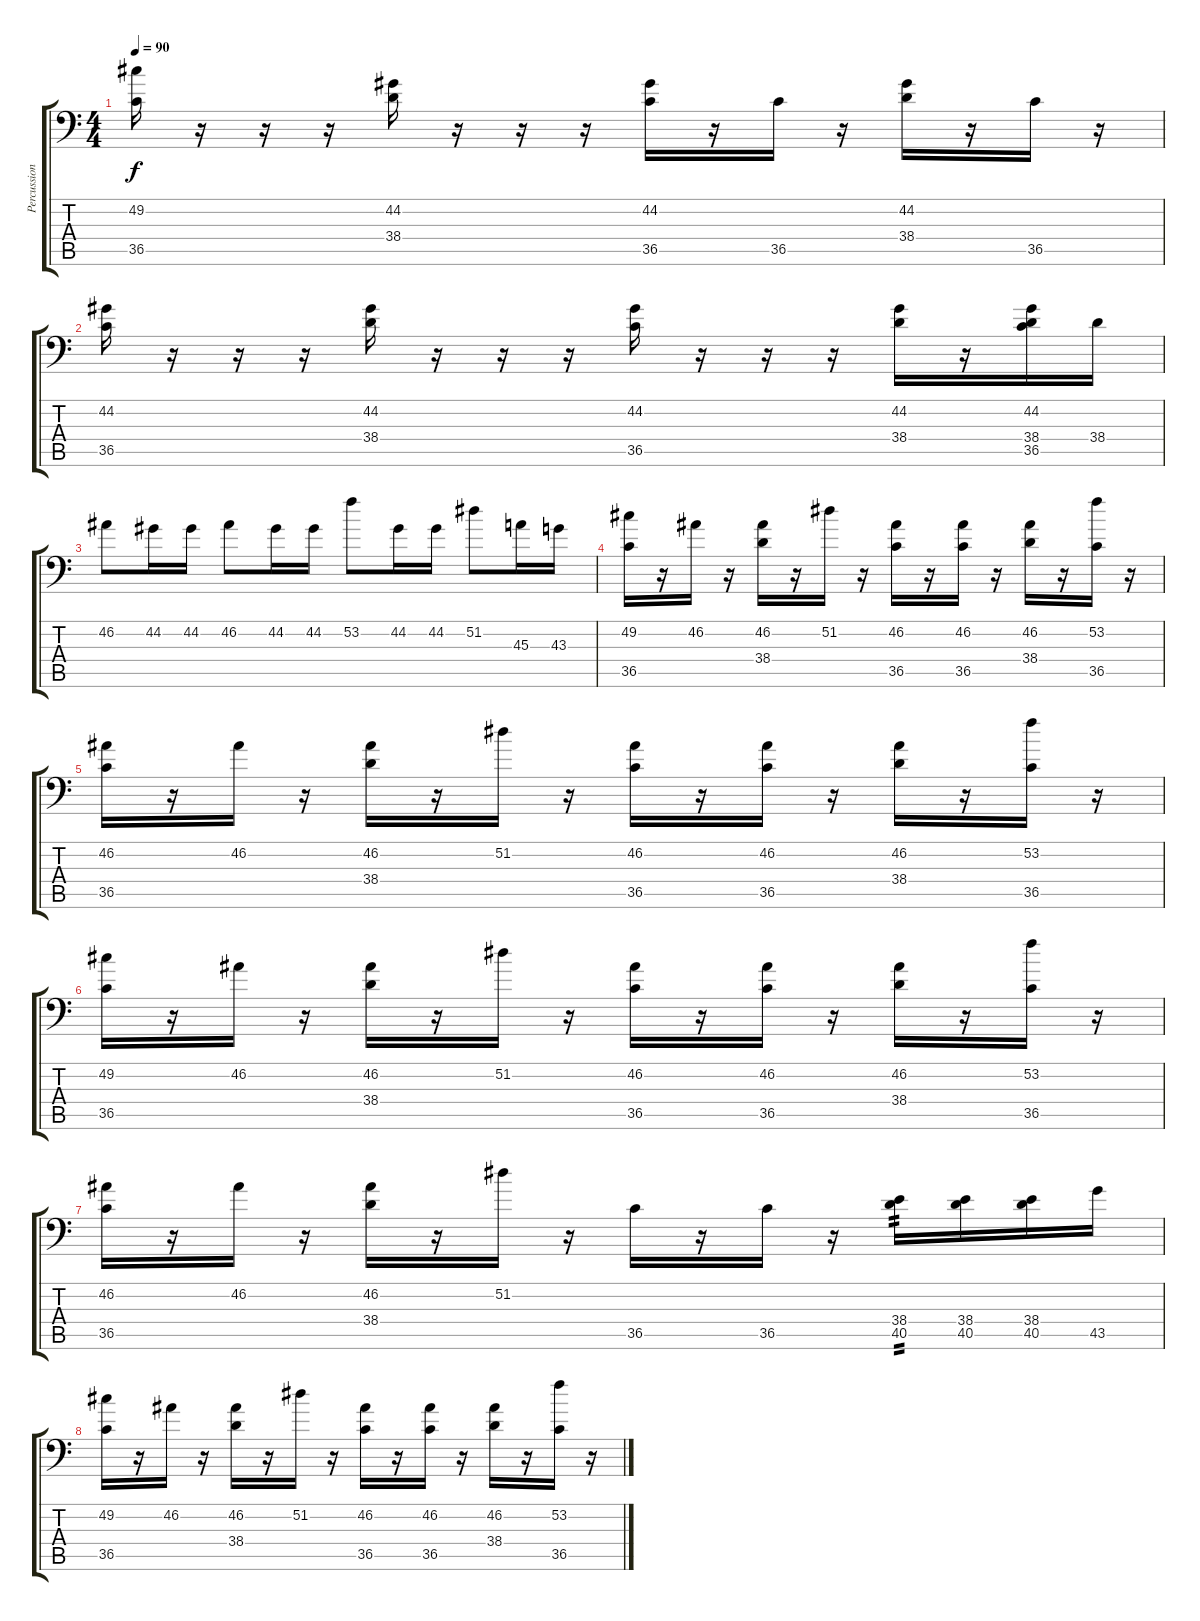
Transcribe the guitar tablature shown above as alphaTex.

\track ("Percussions" "Percussion") {instrument acousticgrandpiano}
\staff {score tabs}
\tuning (C-1 C-1 C-1 C-1 C-1 C-1) {hide}
\ts (4 4)
\tempo 90
\clef f4
\ks c
(49.2 36.5).16{dy f} r.16 r.16 r.16 (44.2 38.4).16 r.16 r.16 r.16 (44.2 36.5).16 r.16 36.5.16 r.16 (44.2 38.4).16 r.16 36.5.16 r.16 |
(44.2 36.5).16 r.16 r.16 r.16 (44.2 38.4).16 r.16 r.16 r.16 (44.2 36.5).16 r.16 r.16 r.16 (44.2 38.4).16 r.16 (44.2 38.4 36.5).16 38.4.16 |
46.2.8 44.2.16 44.2.16 46.2.8 44.2.16 44.2.16 53.2.8 44.2.16 44.2.16 51.2.8 45.3.16 43.3.16 |
(49.2 36.5).16 r.16 46.2.16 r.16 (46.2 38.4).16 r.16 51.2.16 r.16 (46.2 36.5).16 r.16 (46.2 36.5).16 r.16 (46.2 38.4).16 r.16 (53.2 36.5).16 r.16 |
(46.2 36.5).16 r.16 46.2.16 r.16 (46.2 38.4).16 r.16 51.2.16 r.16 (46.2 36.5).16 r.16 (46.2 36.5).16 r.16 (46.2 38.4).16 r.16 (53.2 36.5).16 r.16 |
(49.2 36.5).16 r.16 46.2.16 r.16 (46.2 38.4).16 r.16 51.2.16 r.16 (46.2 36.5).16 r.16 (46.2 36.5).16 r.16 (46.2 38.4).16 r.16 (53.2 36.5).16 r.16 |
(46.2 36.5).16 r.16 46.2.16 r.16 (46.2 38.4).16 r.16 51.2.16 r.16 36.5.16 r.16 36.5.16 r.16 (38.4 40.5).16{tp 2} (38.4 40.5).16 (38.4 40.5).16 43.5.16 |
(49.2 36.5).16 r.16 46.2.16 r.16 (46.2 38.4).16 r.16 51.2.16 r.16 (46.2 36.5).16 r.16 (46.2 36.5).16 r.16 (46.2 38.4).16 r.16 (53.2 36.5).16 r.16
